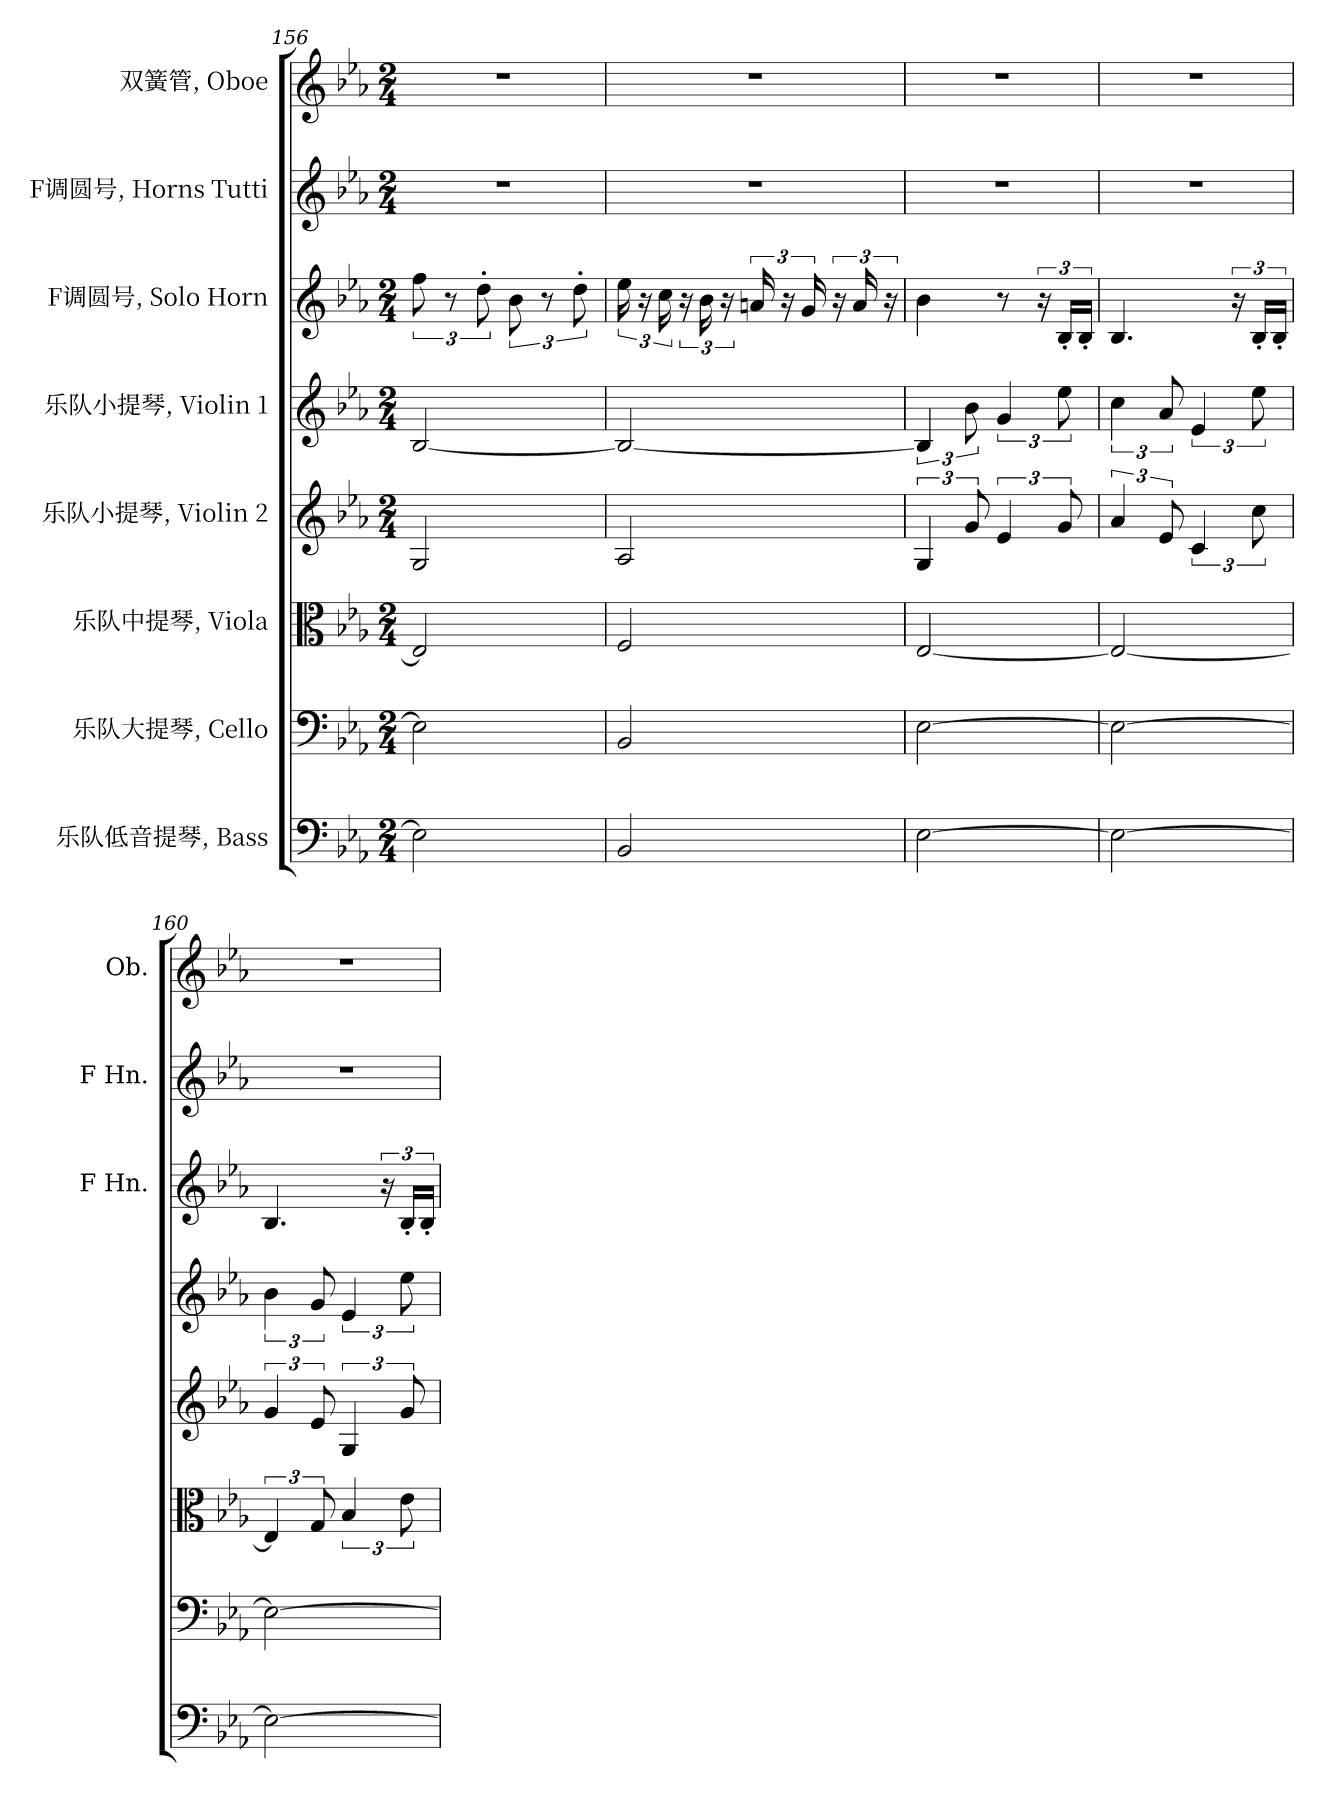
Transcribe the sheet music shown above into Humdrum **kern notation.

**kern	**kern	**kern	**kern	**kern	**kern	**kern	**kern
*part8	*part7	*part6	*part5	*part4	*part3	*part2	*part1
*staff8	*staff7	*staff6	*staff5	*staff4	*staff3	*staff2	*staff1
*I"乐队低音提琴, Bass	*I"乐队大提琴, Cello	*I"乐队中提琴, Viola	*I"乐队小提琴, Violin 2	*I"乐队小提琴, Violin 1	*I"F调圆号, Solo Horn	*I"F调圆号, Horns Tutti	*I"双簧管, Oboe
*	*	*	*	*	*I'F Hn.	*I'F Hn.	*I'Ob.
*clefF4	*clefF4	*clefC3	*clefG2	*clefG2	*clefG2	*clefG2	*clefG2
*ITrd7c12	*	*	*	*	*ITrd4c7	*ITrd4c7	*
*k[b-e-a-]	*k[b-e-a-]	*k[b-e-a-]	*k[b-e-a-]	*k[b-e-a-]	*k[b-e-a-d-]	*k[b-e-a-d-]	*k[b-e-a-]
*M2/4	*M2/4	*M2/4	*M2/4	*M2/4	*M2/4	*M2/4	*M2/4
=156	=156	=156	=156	=156	=156	=156	=156
2EE-\]	2E-\]	2E-/]	2G/	[2B-/	12b-\	2r	2r
.	.	.	.	.	12r	.	.
.	.	.	.	.	12g'\	.	.
.	.	.	.	.	12e-\	.	.
.	.	.	.	.	12r	.	.
.	.	.	.	.	12g'\	.	.
!!LO:PB:g=z
=157	=157	=157	=157	=157	=157	=157	=157
2BBB-/	2BB-/	2F/	2A-/	2B-/_	24a-\	2r	2r
.	.	.	.	.	24r	.	.
.	.	.	.	.	24f\	.	.
.	.	.	.	.	24r	.	.
.	.	.	.	.	24e-\	.	.
.	.	.	.	.	24r	.	.
.	.	.	.	.	24dn/	.	.
.	.	.	.	.	24r	.	.
.	.	.	.	.	24c/	.	.
.	.	.	.	.	24r	.	.
.	.	.	.	.	24d/	.	.
.	.	.	.	.	24r	.	.
=158	=158	=158	=158	=158	=158	=158	=158
[2EE-\	[2E-\	[2E-/	6G/	6B-/]	4e-\	2r	2r
.	.	.	12g/	12b-\	.	.	.
.	.	.	6e-/	6g/	8r	.	.
.	.	.	.	.	24r	.	.
.	.	.	12g/	12ee-\	24E-'/LL	.	.
.	.	.	.	.	24E-'/JJ	.	.
=159	=159	=159	=159	=159	=159	=159	=159
2EE-\_	2E-\_	2E-/_	6a-/	6cc\	4.E-/	2r	2r
.	.	.	12e-/	12a-/	.	.	.
.	.	.	6c/	6e-/	.	.	.
.	.	.	.	.	24r	.	.
.	.	.	12cc\	12ee-\	24E-'/LL	.	.
.	.	.	.	.	24E-'/JJ	.	.
=160	=160	=160	=160	=160	=160	=160	=160
2EE-\_	2E-\_	6E-/]	6g/	6b-\	4.E-/	2r	2r
.	.	12G/	12e-/	12g/	.	.	.
.	.	6B-/	6G/	6e-/	.	.	.
.	.	.	.	.	24r	.	.
.	.	12e-\	12g/	12ee-\	24E-'/LL	.	.
.	.	.	.	.	24E-'/JJ	.	.
=	=	=	=	=	=	=	=
*-	*-	*-	*-	*-	*-	*-	*-
